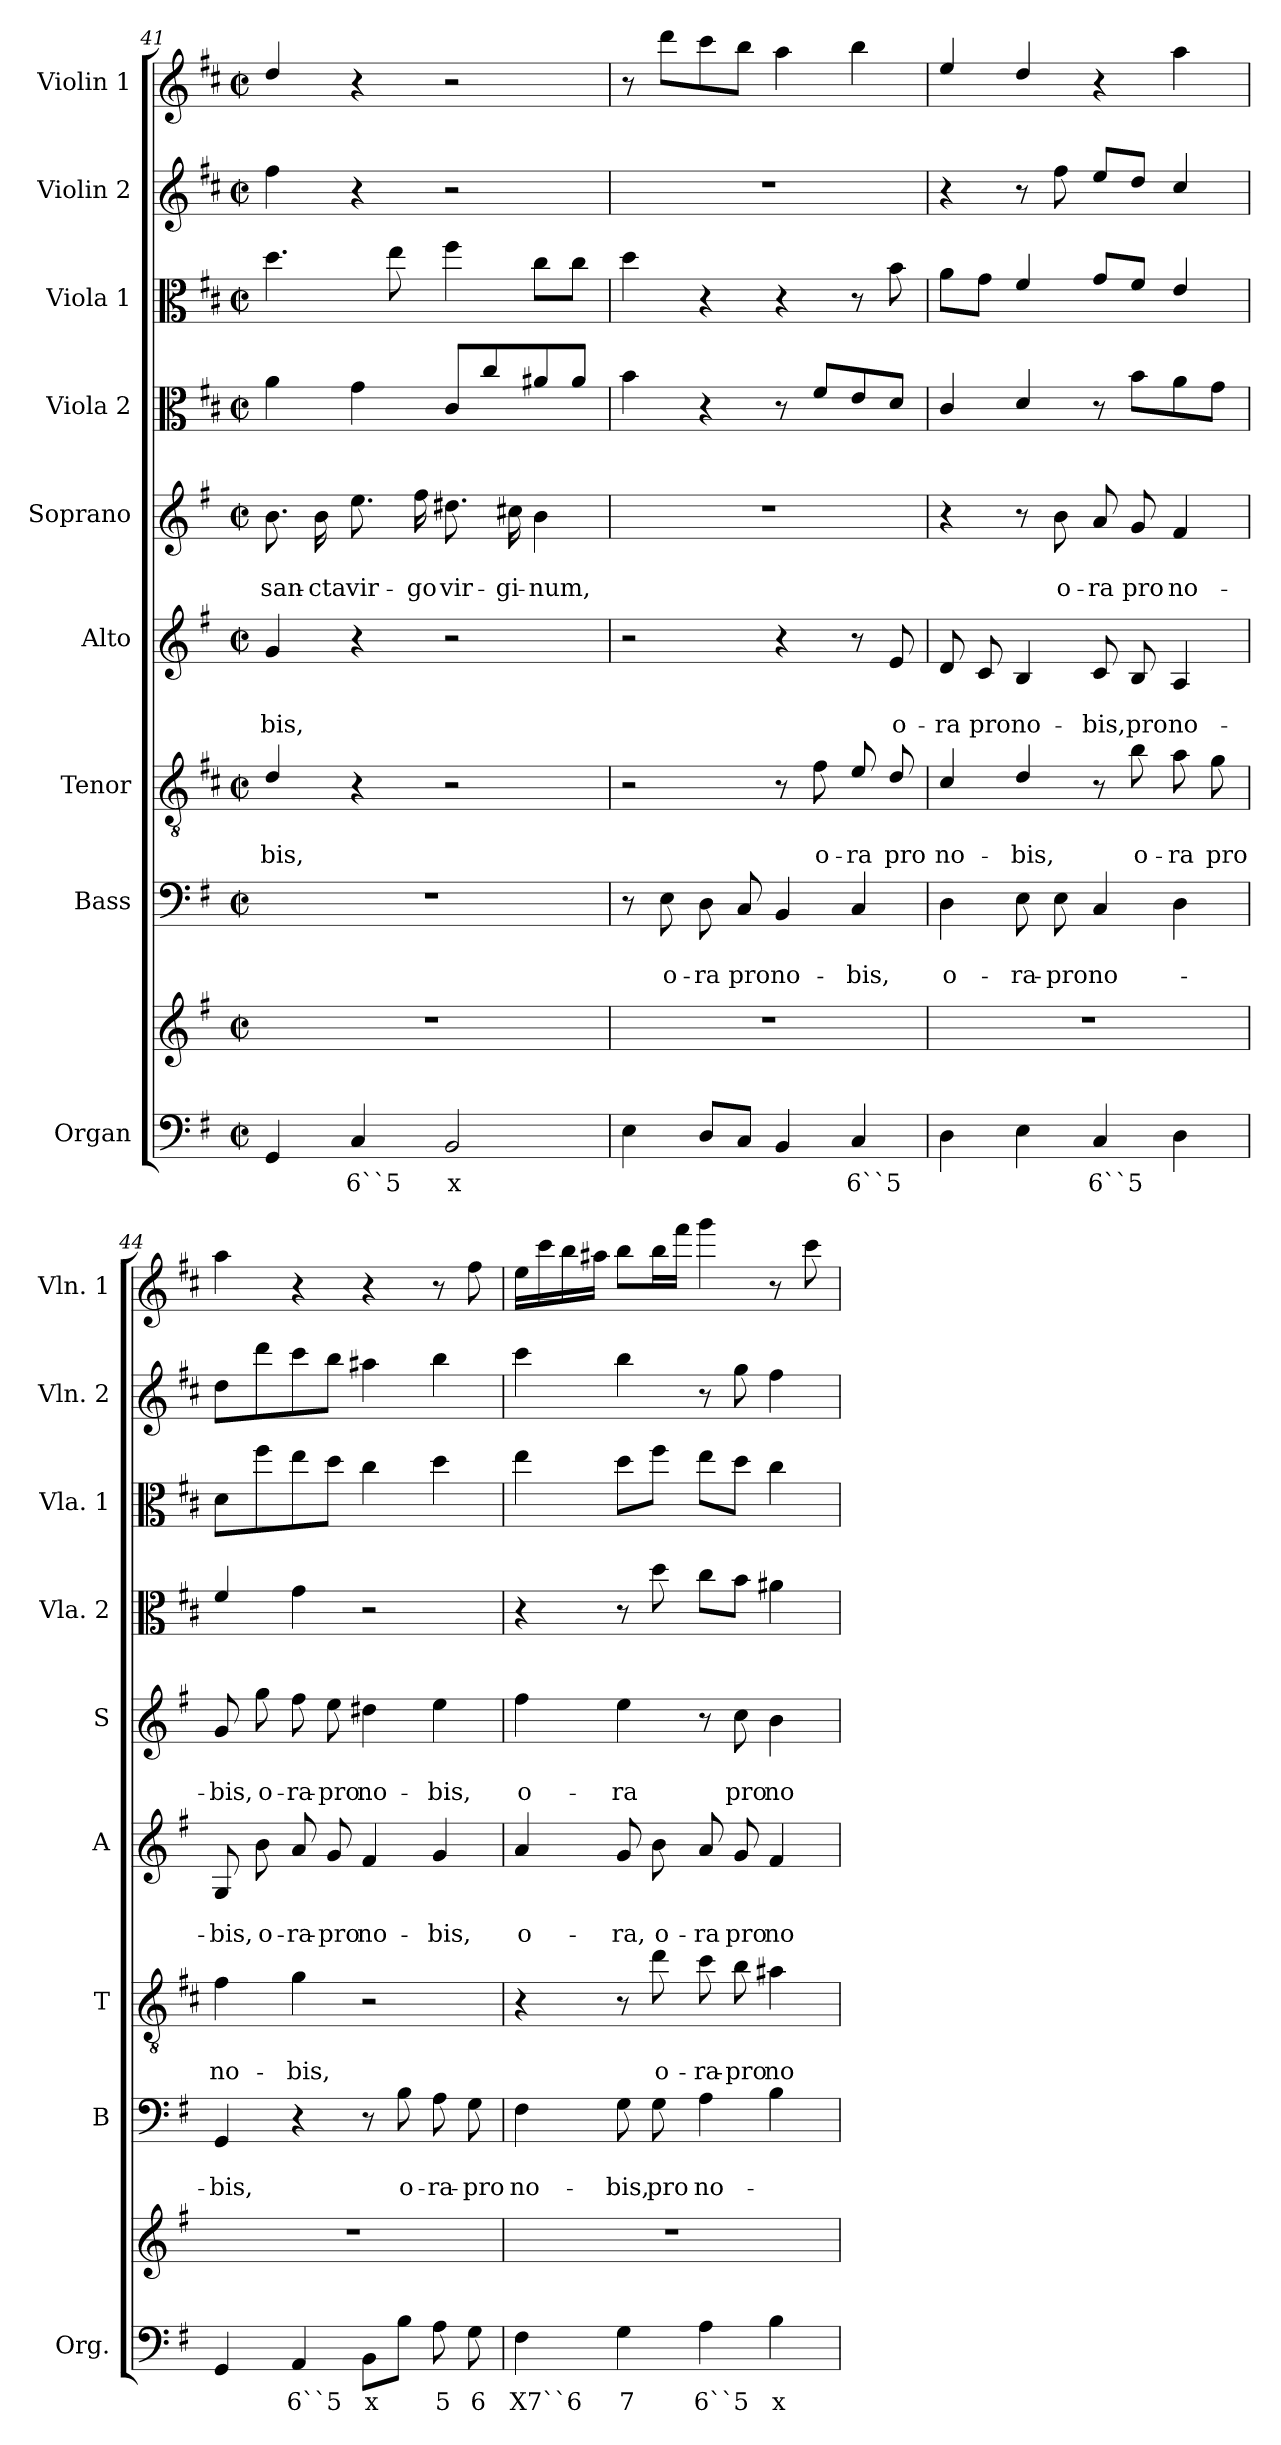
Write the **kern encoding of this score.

**kern	**text	**kern	**kern	**text	**text	**kern	**text	**text	**kern	**text	**text	**kern	**text	**text	**kern	**kern	**kern	**kern
*part9	*part9	*part9	*part8	*part8	*part8	*part7	*part7	*part7	*part6	*part6	*part6	*part5	*part5	*part5	*part4	*part3	*part2	*part1
*staff10	*staff10	*staff9	*staff8	*staff8	*staff8	*staff7	*staff7	*staff7	*staff6	*staff6	*staff6	*staff5	*staff5	*staff5	*staff4	*staff3	*staff2	*staff1
*I"Organ	*	*	*I"Bass	*	*	*I"Tenor	*	*	*I"Alto	*	*	*I"Soprano	*	*	*I"Viola 2	*I"Viola 1	*I"Violin 2	*I"Violin 1
*I'Org.	*	*	*I'B	*	*	*I'T	*	*	*I'A	*	*	*I'S	*	*	*I'Vla. 2	*I'Vla. 1	*I'Vln. 2	*I'Vln. 1
*clefF4	*	*clefG2	*clefF4	*	*	*clefGv2	*	*	*clefG2	*	*	*clefG2	*	*	*clefC3	*clefC3	*clefG2	*clefG2
*	*	*	*	*	*	*ITrd4c7	*	*	*	*	*	*	*	*	*ITrd4c7	*ITrd4c7	*ITrd4c7	*ITrd4c7
*k[f#]	*	*k[f#]	*k[f#]	*	*	*k[f#]	*	*	*k[f#]	*	*	*k[f#]	*	*	*k[f#]	*k[f#]	*k[f#]	*k[f#]
*G:	*	*G:	*G:	*	*	*G:	*	*	*G:	*	*	*G:	*	*	*G:	*G:	*G:	*G:
*M2/2	*	*M2/2	*M2/2	*	*	*M2/2	*	*	*M2/2	*	*	*M2/2	*	*	*M2/2	*M2/2	*M2/2	*M2/2
*met(c|)	*	*met(c|)	*met(c|)	*	*	*met(c|)	*	*	*met(c|)	*	*	*met(c|)	*	*	*met(c|)	*met(c|)	*met(c|)	*met(c|)
=41	=41	=41	=41	=41	=41	=41	=41	=41	=41	=41	=41	=41	=41	=41	=41	=41	=41	=41
!	!	!	!	!	!	!	!	!LO:LY:b	!	!	!LO:LY:b	!	!	!LO:LY:b	!	!	!	!
4GG/	.	1r	1r	.	.	4G/	.	-bis,	4g/	.	-bis,	8.b\	.	san-	4d\	4.g\	4b\	4g/
!	!	!	!	!	!	!	!	!	!	!	!	!	!	!LO:LY:b	!	!	!	!
.	.	.	.	.	.	.	.	.	.	.	.	16b\	.	-cta	.	.	.	.
!	!LO:LY:b	!	!	!	!	!	!	!	!	!	!	!	!	!LO:LY:b	!	!	!	!
4C/	6``5	.	.	.	.	4r	.	.	4r	.	.	8.ee\	.	vir-	4c\	.	4r	4r
.	.	.	.	.	.	.	.	.	.	.	.	.	.	.	.	8a\	.	.
!	!	!	!	!	!	!	!	!	!	!	!	!	!	!LO:LY:b	!	!	!	!
.	.	.	.	.	.	.	.	.	.	.	.	16ff#\	.	-go	.	.	.	.
!	!LO:LY:b	!	!	!	!	!	!	!	!	!	!	!	!	!LO:LY:b	!	!	!	!
2BB/	x	.	.	.	.	2r	.	.	2r	.	.	8.dd#X\	.	vir-	8F#/L	4b\	2r	2r
.	.	.	.	.	.	.	.	.	.	.	.	.	.	.	8f#/	.	.	.
!	!	!	!	!	!	!	!	!	!	!	!	!	!	!LO:LY:b	!	!	!	!
.	.	.	.	.	.	.	.	.	.	.	.	16cc#X\	.	-gi-	.	.	.	.
!	!	!	!	!	!	!	!	!	!	!	!	!	!	!LO:LY:b	!	!	!	!
.	.	.	.	.	.	.	.	.	.	.	.	4b\	.	-num,	8d#X/	8f#\L	.	.
.	.	.	.	.	.	.	.	.	.	.	.	.	.	.	8d#/J	8f#\J	.	.
=42	=42	=42	=42	=42	=42	=42	=42	=42	=42	=42	=42	=42	=42	=42	=42	=42	=42	=42
4E\	.	1r	8r	.	.	2r	.	.	2r	.	.	1r	.	.	4e\	4g\	1r	8r
!	!	!	!	!	!LO:LY:b	!	!	!	!	!	!	!	!	!	!	!	!	!
.	.	.	8E\	.	o-	.	.	.	.	.	.	.	.	.	.	.	.	8gg\L
!	!	!	!	!	!LO:LY:b	!	!	!	!	!	!	!	!	!	!	!	!	!
8D/L	.	.	8D\	.	-ra	.	.	.	.	.	.	.	.	.	4r	4r	.	8ff#\
!	!	!	!	!	!LO:LY:b	!	!	!	!	!	!	!	!	!	!	!	!	!
8C/J	.	.	8C/	.	pro	.	.	.	.	.	.	.	.	.	.	.	.	8ee\J
!	!	!	!	!	!LO:LY:b	!	!	!	!	!	!	!	!	!	!	!	!	!
4BB/	.	.	4BB/	.	no-	8r	.	.	4r	.	.	.	.	.	8r	4r	.	4dd\
!	!	!	!	!	!	!	!	!LO:LY:b	!	!	!	!	!	!	!	!	!	!
.	.	.	.	.	.	8B\	.	o-	.	.	.	.	.	.	8B/L	.	.	.
!	!LO:LY:b	!	!	!	!LO:LY:b	!	!	!LO:LY:b	!	!	!	!	!	!	!	!	!	!
4C/	6``5	.	4C/	.	-bis,	8A/	.	-ra	8r	.	.	.	.	.	8A/	8r	.	4ee\
!	!	!	!	!	!	!	!	!LO:LY:b	!	!	!LO:LY:b	!	!	!	!	!	!	!
.	.	.	.	.	.	8G/	.	pro	8e/	.	o-	.	.	.	8G/J	8e\	.	.
=43	=43	=43	=43	=43	=43	=43	=43	=43	=43	=43	=43	=43	=43	=43	=43	=43	=43	=43
!	!	!	!	!	!LO:LY:b	!	!	!LO:LY:b	!	!	!LO:LY:b	!	!	!	!	!	!	!
4D\	.	1r	4D\	.	o-	4F#/	.	no-	8d/	.	-ra	4r	.	.	4F#/	8d\L	4r	4a/
!	!	!	!	!	!	!	!	!	!	!	!LO:LY:b	!	!	!	!	!	!	!
.	.	.	.	.	.	.	.	.	8c/	.	pro	.	.	.	.	8c\J	.	.
!	!	!	!	!	!LO:LY:b	!	!	!LO:LY:b	!	!	!LO:LY:b	!	!	!	!	!	!	!
4E\	.	.	8E\	.	-ra-	4G/	.	-bis,	4B/	.	no-	8r	.	.	4G/	4B/	8r	4g/
!	!	!	!	!	!LO:LY:b	!	!	!	!	!	!	!	!	!LO:LY:b	!	!	!	!
.	.	.	8E\	.	-pro	.	.	.	.	.	.	8b\	.	o-	.	.	8b\	.
!	!LO:LY:b	!	!	!	!LO:LY:b	!	!	!	!	!	!LO:LY:b	!	!	!LO:LY:b	!	!	!	!
4C/	6``5	.	4C/	.	no-	8r	.	.	8c/	.	-bis,	8a/	.	-ra	8r	8c/L	8a/L	4r
!	!	!	!	!	!	!	!	!LO:LY:b	!	!	!LO:LY:b	!	!	!LO:LY:b	!	!	!	!
.	.	.	.	.	.	8e\	.	o-	8B/	.	pro	8g/	.	pro	8e\L	8B/J	8g/J	.
!	!	!	!	!	!	!	!	!LO:LY:b	!	!	!LO:LY:b	!	!	!LO:LY:b	!	!	!	!
4D\	.	.	4D\	.	.	8d\	.	-ra	4A/	.	no-	4f#/	.	no-	8d\	4A/	4f#/	4dd\
!	!	!	!	!	!	!	!	!LO:LY:b	!	!	!	!	!	!	!	!	!	!
.	.	.	.	.	.	8c\	.	pro	.	.	.	.	.	.	8c\J	.	.	.
=44	=44	=44	=44	=44	=44	=44	=44	=44	=44	=44	=44	=44	=44	=44	=44	=44	=44	=44
!	!	!	!	!	!LO:LY:b	!	!	!LO:LY:b	!	!	!LO:LY:b	!	!	!LO:LY:b	!	!	!	!
4GG/	.	1r	4GG/	.	-bis,	4B\	.	no-	8G/	.	-bis,	8g/	.	-bis,	4B/	8G\L	8g\L	4dd\
!	!	!	!	!	!	!	!	!	!	!	!LO:LY:b	!	!	!LO:LY:b	!	!	!	!
.	.	.	.	.	.	.	.	.	8b\	.	o-	8gg\	.	o-	.	8b\	8gg\	.
!	!LO:LY:b	!	!	!	!	!	!	!LO:LY:b	!	!	!LO:LY:b	!	!	!LO:LY:b	!	!	!	!
4AA/	6``5	.	4r	.	.	4c\	.	-bis,	8a/	.	-ra-	8ff#\	.	-ra-	4c\	8a\	8ff#\	4r
!	!	!	!	!	!	!	!	!	!	!	!LO:LY:b	!	!	!LO:LY:b	!	!	!	!
.	.	.	.	.	.	.	.	.	8g/	.	-pro	8ee\	.	-pro	.	8g\J	8ee\J	.
!	!LO:LY:b	!	!	!	!	!	!	!	!	!	!LO:LY:b	!	!	!LO:LY:b	!	!	!	!
8BB\L	x	.	8r	.	.	2r	.	.	4f#/	.	no-	4dd#X\	.	no-	2r	4f#\	4dd#X\	4r
!	!	!	!	!	!LO:LY:b	!	!	!	!	!	!	!	!	!	!	!	!	!
8B\J	.	.	8B\	.	o-	.	.	.	.	.	.	.	.	.	.	.	.	.
!	!LO:LY:b	!	!	!	!LO:LY:b	!	!	!	!	!	!LO:LY:b	!	!	!LO:LY:b	!	!	!	!
8A\	5	.	8A\	.	-ra-	.	.	.	4g/	.	-bis,	4ee\	.	-bis,	.	4g\	4ee\	8r
!	!LO:LY:b	!	!	!	!LO:LY:b	!	!	!	!	!	!	!	!	!	!	!	!	!
8G\	6	.	8G\	.	-pro	.	.	.	.	.	.	.	.	.	.	.	.	8b\
!!LO:LB:g=z
=45	=45	=45	=45	=45	=45	=45	=45	=45	=45	=45	=45	=45	=45	=45	=45	=45	=45	=45
!	!LO:LY:b	!	!	!	!LO:LY:b	!	!	!	!	!	!LO:LY:b	!	!	!LO:LY:b	!	!	!	!
4F#\	X7``6	1r	4F#\	.	no-	4r	.	.	4a/	.	o-	4ff#\	.	o-	4r	4a\	4ff#\	16a\LL
.	.	.	.	.	.	.	.	.	.	.	.	.	.	.	.	.	.	16ff#\
.	.	.	.	.	.	.	.	.	.	.	.	.	.	.	.	.	.	16ee\
.	.	.	.	.	.	.	.	.	.	.	.	.	.	.	.	.	.	16dd#X\JJ
!	!LO:LY:b	!	!	!	!LO:LY:b	!	!	!	!	!	!LO:LY:b	!	!	!LO:LY:b	!	!	!	!
4G\	7	.	8G\	.	-bis,	8r	.	.	8g/	.	-ra,	4ee\	.	-ra	8r	8g\L	4ee\	8ee\L
!	!	!	!	!	!LO:LY:b	!	!	!LO:LY:b	!	!	!LO:LY:b	!	!	!	!	!	!	!
.	.	.	8G\	.	pro	8g\	.	o-	8b\	.	o-	.	.	.	8g\	8b\J	.	16ee\L
.	.	.	.	.	.	.	.	.	.	.	.	.	.	.	.	.	.	16bb\JJ
!	!LO:LY:b	!	!	!	!LO:LY:b	!	!	!LO:LY:b	!	!	!LO:LY:b	!	!	!	!	!	!	!
4A\	6``5	.	4A\	.	no-	8f#\	.	-ra-	8a/	.	-ra	8r	.	.	8f#\L	8a\L	8r	4ccc\
!	!	!	!	!	!	!	!	!LO:LY:b	!	!	!LO:LY:b	!	!	!LO:LY:b	!	!	!	!
.	.	.	.	.	.	8e\	.	-pro	8g/	.	pro	8cc\	.	pro	8e\J	8g\J	8cc\	.
!	!LO:LY:b	!	!	!	!	!	!	!LO:LY:b	!	!	!LO:LY:b	!	!	!LO:LY:b	!	!	!	!
4B\	x	.	4B\	.	.	4d#X\	.	no-	4f#/	.	no-	4b\	.	no-	4d#X\	4f#\	4b\	8r
.	.	.	.	.	.	.	.	.	.	.	.	.	.	.	.	.	.	8ff#\
=	=	=	=	=	=	=	=	=	=	=	=	=	=	=	=	=	=	=
*-	*-	*-	*-	*-	*-	*-	*-	*-	*-	*-	*-	*-	*-	*-	*-	*-	*-	*-
